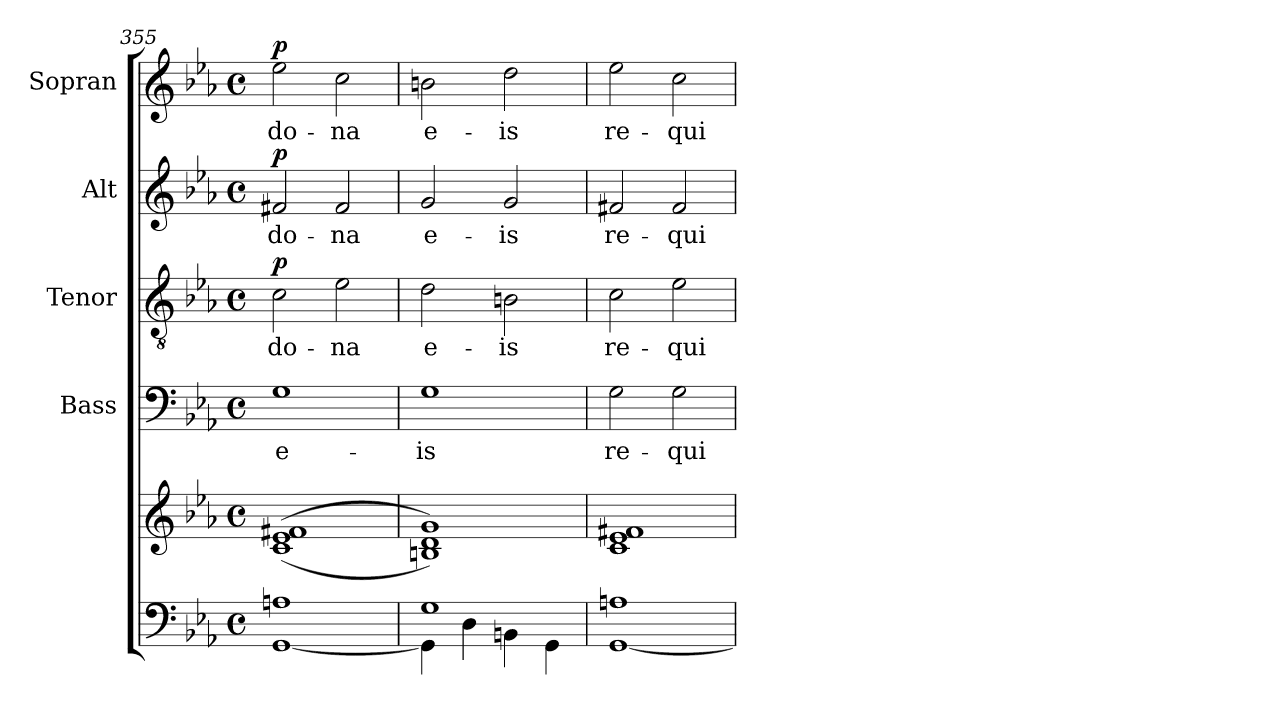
**kern	**kern	**kern	**text	**kern	**text	**dynam	**kern	**text	**dynam	**kern	**text	**dynam
*part5	*part5	*part4	*part4	*part3	*part3	*part3	*part2	*part2	*part2	*part1	*part1	*part1
*staff6	*staff5	*staff4	*staff4	*staff3	*staff3	*staff3	*staff2	*staff2	*staff2	*staff1	*staff1	*staff1
*	*	*I"Bass	*	*I"Tenor	*	*	*I"Alt	*	*	*I"Sopran	*	*
*	*	*I'B.	*	*I'T.	*	*	*I'A.	*	*	*I'S.	*	*
*clefF4	*clefG2	*clefF4	*	*clefGv2	*	*	*clefG2	*	*	*clefG2	*	*
*k[b-e-a-]	*k[b-e-a-]	*k[b-e-a-]	*	*k[b-e-a-]	*	*	*k[b-e-a-]	*	*	*k[b-e-a-]	*	*
*E-:	*E-:	*E-:	*	*E-:	*	*	*E-:	*	*	*E-:	*	*
*M4/4	*M4/4	*M4/4	*	*M4/4	*	*	*M4/4	*	*	*M4/4	*	*
*met(c)	*met(c)	*met(c)	*	*met(c)	*	*	*met(c)	*	*	*met(c)	*	*
=355	=355	=355	=355	=355	=355	=355	=355	=355	=355	=355	=355	=355
*^	*	*	*	*	*	*	*	*	*	*	*	*
!	!	!	!	!LO:LY:b	!	!LO:LY:b	!LO:DY:a	!	!LO:LY:b	!LO:DY:a	!	!LO:LY:b	!LO:DY:a
1An	[<1GG	(>(<1c 1e- 1f#X	1G	e-	2c\	do-	p	2f#X/	do-	p	2ee-\	do-	p
!	!	!	!	!	!	!LO:LY:b	!	!	!LO:LY:b	!	!	!LO:LY:b	!
.	.	.	.	.	2e-\	-na	.	2f#/	-na	.	2cc\	-na	.
=356	=356	=356	=356	=356	=356	=356	=356	=356	=356	=356	=356	=356	=356
!	!	!	!	!LO:LY:b	!	!LO:LY:b	!	!	!LO:LY:b	!	!	!LO:LY:b	!
1G	4GG\]	1Bn 1d 1g))	1G	-is	2d\	e-	.	2g/	e-	.	2bn\	e-	.
.	4D\	.	.	.	.	.	.	.	.	.	.	.	.
!	!	!	!	!	!	!LO:LY:b	!	!	!LO:LY:b	!	!	!LO:LY:b	!
.	4BBn\	.	.	.	2Bn\	-is	.	2g/	-is	.	2dd\	-is	.
.	4GG\	.	.	.	.	.	.	.	.	.	.	.	.
=357	=357	=357	=357	=357	=357	=357	=357	=357	=357	=357	=357	=357	=357
!	!	!	!	!LO:LY:b	!	!LO:LY:b	!	!	!LO:LY:b	!	!	!LO:LY:b	!
1An	[<1GG	1c 1e- 1f#X	2G\	re-	2c\	re-	.	2f#X/	re-	.	2ee-\	re-	.
!	!	!	!	!LO:LY:b	!	!LO:LY:b	!	!	!LO:LY:b	!	!	!LO:LY:b	!
.	.	.	2G\	-qui-	2e-\	-qui-	.	2f#/	-qui-	.	2cc\	-qui-	.
*v	*v	*	*	*	*	*	*	*	*	*	*	*	*
=	=	=	=	=	=	=	=	=	=	=	=	=
*-	*-	*-	*-	*-	*-	*-	*-	*-	*-	*-	*-	*-
